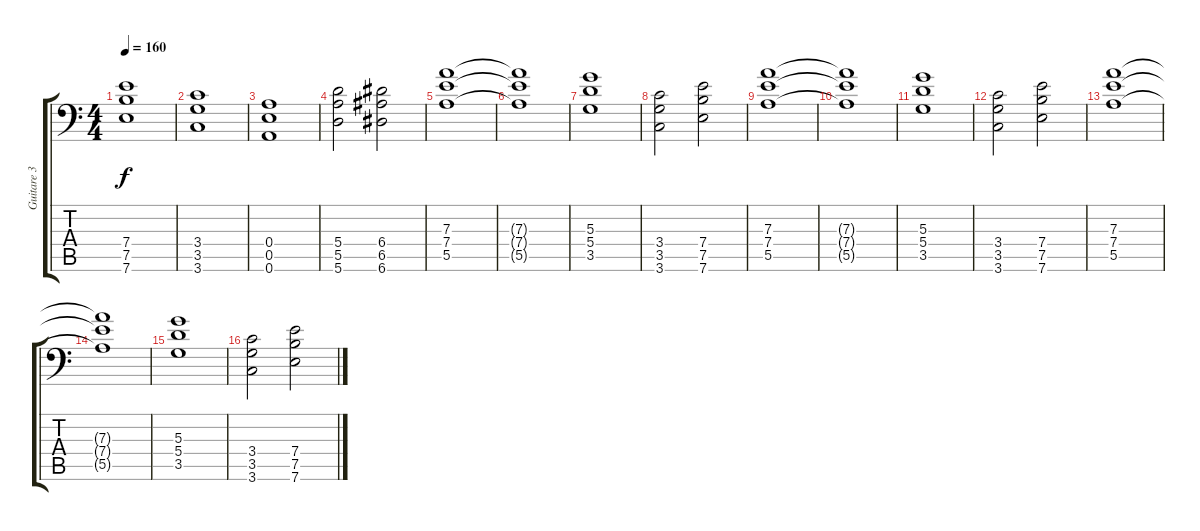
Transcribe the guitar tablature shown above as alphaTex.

\track ("Guitare 3" "Guitare 3") {instrument distortionguitar}
\staff {score tabs}
\tuning (B3 Gb3 D3 A2 E2 A1) {hide}
\ts (4 4)
\tempo 160
\clef f4
\ks c
(7.4 7.5 7.6).1{dy f} |
(3.4 3.5 3.6).1 |
(0.4 0.5 0.6).1 |
(5.4 5.5 5.6).2 (6.4 6.5 6.6).2 |
(7.3 7.4 5.5).1 |
(7.3{t} 7.4{t} 5.5{t}).1 |
(5.3 5.4 3.5).1 |
(3.4 3.5 3.6).2 (7.4 7.5 7.6).2 |
(7.3 7.4 5.5).1 |
(7.3{t} 7.4{t} 5.5{t}).1 |
(5.3 5.4 3.5).1 |
(3.4 3.5 3.6).2 (7.4 7.5 7.6).2 |
(7.3 7.4 5.5).1 |
(7.3{t} 7.4{t} 5.5{t}).1 |
(5.3 5.4 3.5).1 |
(3.4 3.5 3.6).2 (7.4 7.5 7.6).2
